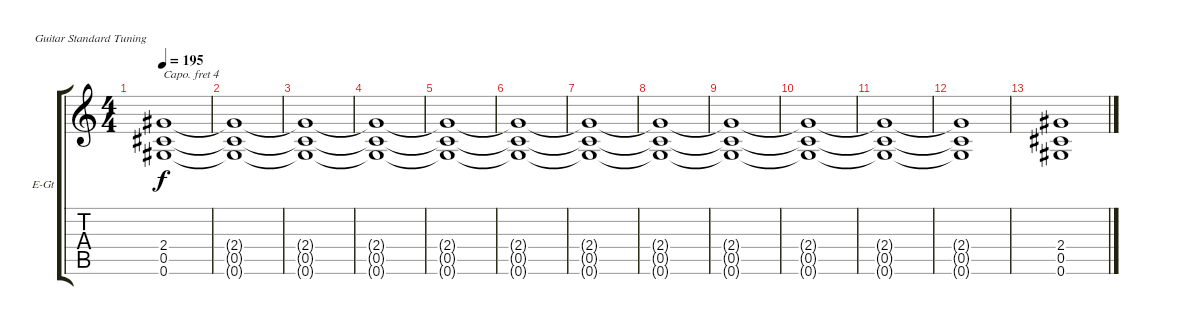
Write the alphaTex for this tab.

\defaultSystemsLayout 4
\bracketExtendMode groupsimilarinstruments
\firstSystemTrackNameOrientation horizontal
\otherSystemsTrackNameOrientation horizontal
\track ("Electric Guitar Dist" "E-Gt") {instrument overdrivenguitar}
\staff {score tabs}
\capo 4
\tuning (E4 B3 G3 D3 A2 E2)
\ts (4 4)
\tempo 195
\clef g2
\ks c
(2.4{t} 0.5{t} 0.6{t}).1{dy f} |
(2.4{t} 0.5{t} 0.6{t}).1 |
(2.4{t} 0.5{t} 0.6{t}).1 |
(2.4{t} 0.5{t} 0.6{t}).1 |
(2.4{t} 0.5{t} 0.6{t}).1 |
(2.4{t} 0.5{t} 0.6{t}).1 |
(2.4{t} 0.5{t} 0.6{t}).1 |
(2.4{t} 0.5{t} 0.6{t}).1 |
(2.4{t} 0.5{t} 0.6{t}).1 |
(2.4{t} 0.5{t} 0.6{t}).1 |
(2.4{t} 0.5{t} 0.6{t}).1 |
(2.4{t} 0.5{t} 0.6{t}).1 |
(0.6 0.5 2.4).1
